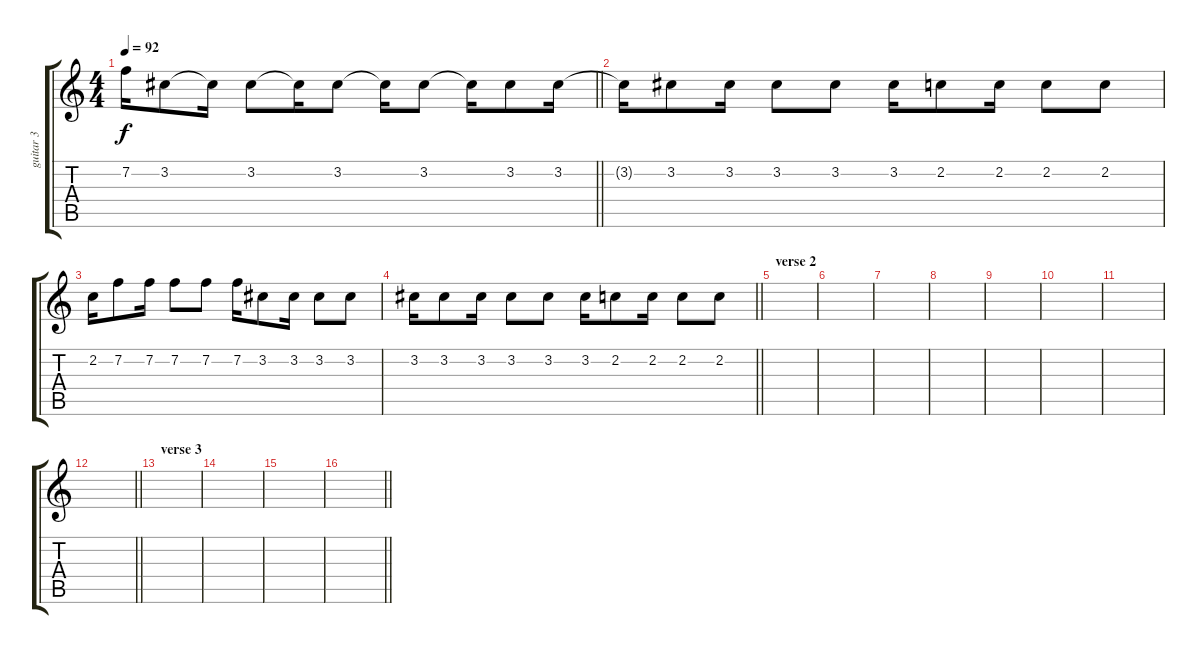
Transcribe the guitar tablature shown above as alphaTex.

\track ("guitar 3" "guitar 3") {instrument electricguitarjazz}
\staff {score tabs}
\tuning (Eb4 Bb3 Gb3 Db3 Ab2 Eb2) {hide}
\ts (4 4)
\tempo 92
\clef g2
\barLineRight lightlight
\ks c
7.2{t}.16{dy f} 3.2.8 3.2{t}.16 3.2.8 3.2{t}.16 3.2.8 3.2{t}.16 3.2.8 3.2{t}.16 3.2.8 3.2.16 |
3.2{t}.16 3.2.8 3.2.16 3.2.8 3.2.8 3.2.16 2.2.8 2.2.16 2.2.8 2.2.8 |
2.2.16 7.2.8 7.2.16 7.2.8 7.2.8 7.2.16 3.2.8 3.2.16 3.2.8 3.2.8 |
\barLineRight lightlight
3.2.16 3.2.8 3.2.16 3.2.8 3.2.8 3.2.16 2.2.8 2.2.16 2.2.8 2.2.8 |
\section ("" "verse 2")
|
|
|
|
|
|
|
\barLineRight lightlight
|
\section ("" "verse 3 ")
|
|
|
\barLineRight lightlight
